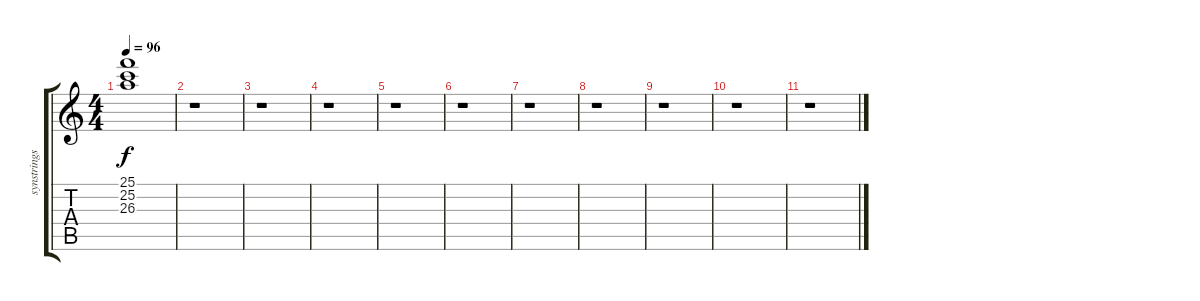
\track ("synstrings" "synstrings") {instrument synthstrings1}
\staff {score tabs}
\tuning (E4 B3 G3 D3 A2 E2) {hide}
\ts (4 4)
\tempo 96
\clef g2
\ks c
(25.1{t} 25.2{t} 26.3{t}).1{dy f} |
r.1 |
r.1 |
r.1 |
r.1 |
r.1 |
r.1 |
r.1 |
r.1 |
r.1 |
r.1
